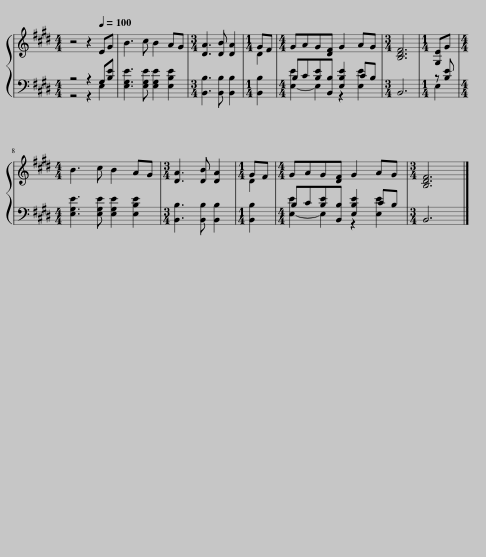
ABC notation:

X:1
%%score { ( 1 4 ) | ( 2 3 ) }
L:1/8
M:4/4
I:linebreak $
K:E
V:1 treble
V:4 treble
V:2 bass
V:3 bass
V:1
 z4 z2[Q:1/4=100] EG | B3 c B2 AG |[M:3/4] [DA]3 [DB] [DA]2 |[M:1/4] GF |[M:4/4] GAG[DF] G2 AG | %5
[M:3/4] [B,DF]6 |[M:1/4] [G,E]G |$[M:4/4] B3 c B2 AG |[M:3/4] [DA]3 [DB] [DA]2 |[M:1/4] GF | %10
[M:4/4] GAG[DF] G2 AG |[M:3/4] [B,DF]6 |] %12
V:2
 z4 z2 G,[B,E] | [E,G,E]3 [E,G,E] [E,G,E]2 [E,B,E]2 |[M:3/4] [B,,B,]3 [B,,B,] [B,,B,]2 |[M:1/4] [B,,B,]2 |[M:4/4] B,C[B,E][B,,B,] [E,B,E]2 CB, | %5
[M:3/4] B,,6 |[M:1/4] z [B,E] |$[M:4/4] [E,G,E]3 [E,G,E] [E,G,E]2 [E,B,E]2 |[M:3/4] [B,,B,]3 [B,,B,] [B,,B,]2 |[M:1/4] [B,,B,]2 | %10
[M:4/4] B,C[B,E][B,,B,] [E,B,E]2 CB, |[M:3/4] B,,6 |] %12
V:3
 z4 z2 E,2 | x8 |[M:3/4] x6 |[M:1/4] x2 |[M:4/4] [E,-E]2 E,2 z2 [E,E]2 | %5
[M:3/4] x6 |[M:1/4] E,2 |$[M:4/4] x8 |[M:3/4] x6 |[M:1/4] x2 | %10
[M:4/4] [E,-E]2 E,2 z2 [E,E]2 |[M:3/4] x6 |] %12
V:4
 x8 | x8 |[M:3/4] x6 |[M:1/4] D2 |[M:4/4] x8 | %5
[M:3/4] x6 |[M:1/4] x2 |$[M:4/4] x8 |[M:3/4] x6 |[M:1/4] D2 | %10
[M:4/4] x8 |[M:3/4] x6 |] %12
